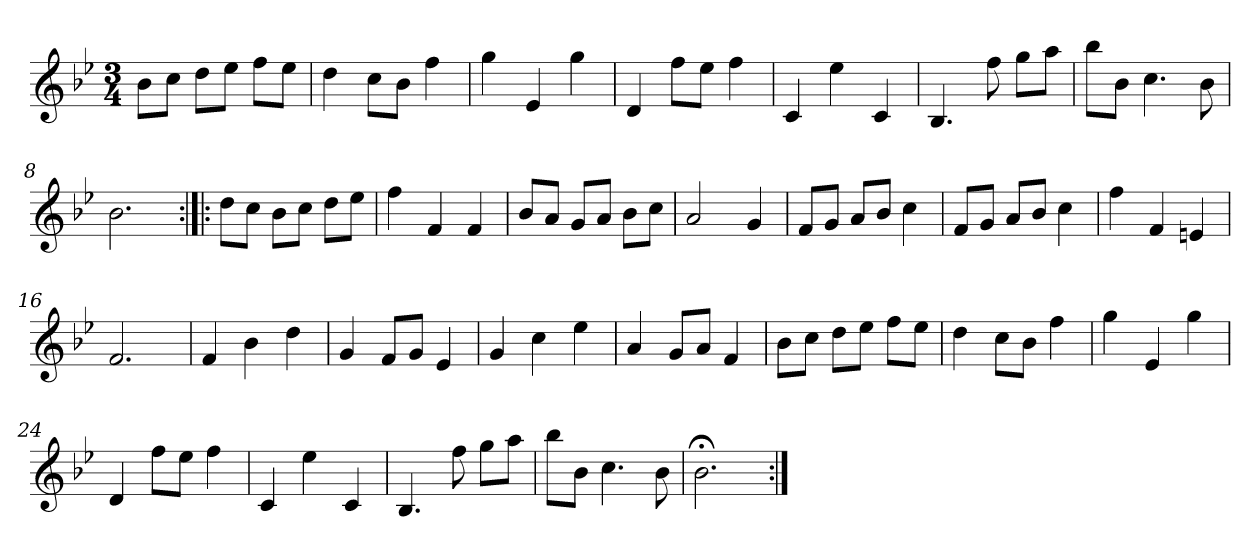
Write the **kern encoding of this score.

**kern
*part1
*staff1
*clefG2
*k[b-e-]
*B-:
*M3/4
*MM120
=1
8b-\L
8cc\J
8dd\L
8ee-\J
8ff\L
8ee-\J
=2
4dd
8cc\L
8b-\J
4ff
=3
4gg
4e-
4gg
=4
4d
8ff\L
8ee-\J
4ff
=5
4c
4ee-
4c
=6
4.B-
8ff
8gg\L
8aa\J
=7
8bb-\L
8b-\J
4.cc
8b-
=8
2.b-
=9:|!|:
8dd\L
8cc\J
8b-\L
8cc\J
8dd\L
8ee-\J
=10
4ff
4f
4f
=11
8b-/L
8a/J
8g/L
8a/J
8b-\L
8cc\J
=12
2a
4g
=13
8f/L
8g/J
8a/L
8b-/J
4cc
=14
8f/L
8g/J
8a/L
8b-/J
4cc
=15
4ff
4f
4en
=16
2.f
=17
4f
4b-
4dd
=18
4g
8f/L
8g/J
4e-
=19
4g
4cc
4ee-
=20
4a
8g/L
8a/J
4f
=21
8b-\L
8cc\J
8dd\L
8ee-\J
8ff\L
8ee-\J
=22
4dd
8cc\L
8b-\J
4ff
=23
4gg
4e-
4gg
=24
4d
8ff\L
8ee-\J
4ff
=25
4c
4ee-
4c
=26
4.B-
8ff
8gg\L
8aa\J
=27
8bb-\L
8b-\J
4.cc
8b-
=28
2.b-;<
=:|!
*-
